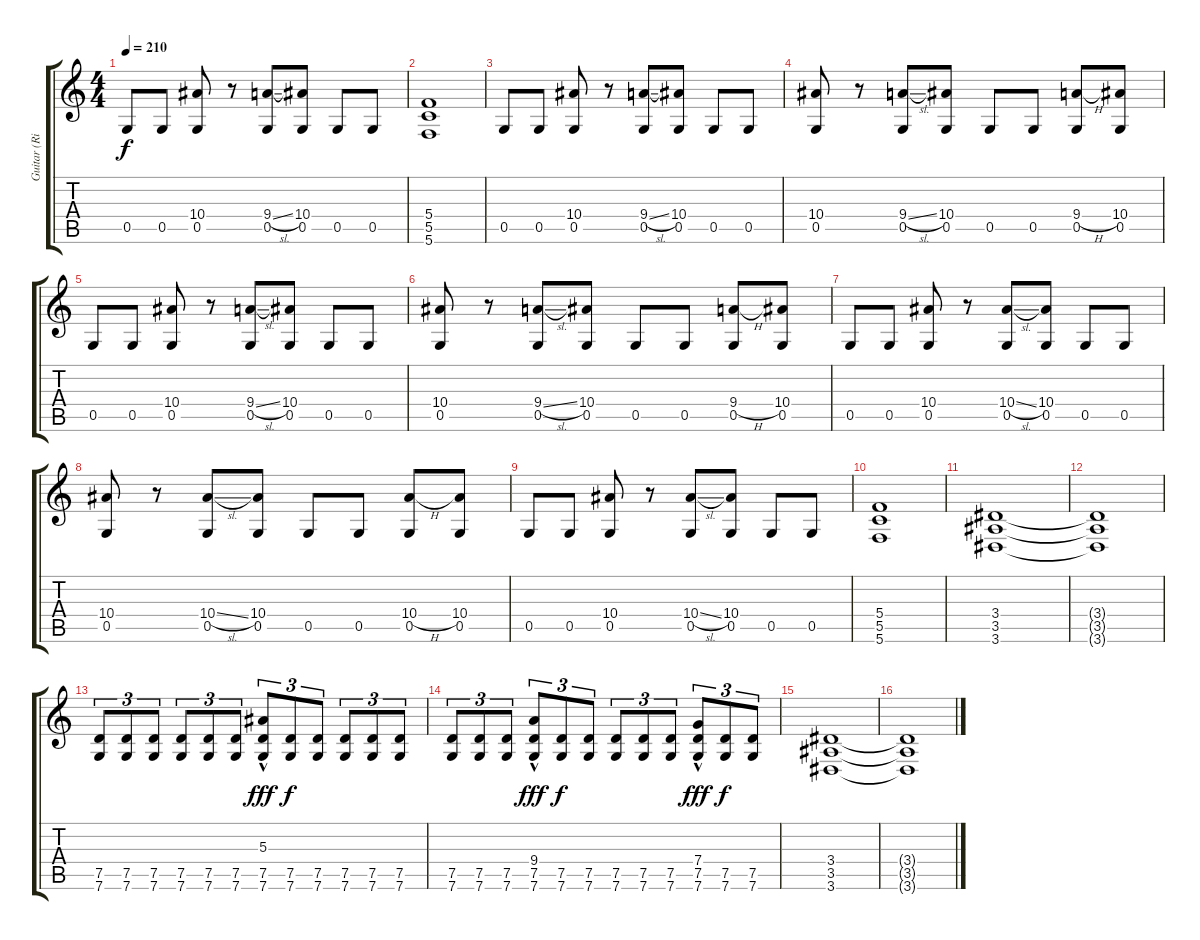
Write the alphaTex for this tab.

\track ("Guitar (Right)" "Guitar (Ri") {instrument distortionguitar}
\staff {score tabs}
\tuning (D4 A3 F3 C3 G2 C2) {hide}
\ts (4 4)
\tempo 210
\clef g2
\ks c
0.5.8{dy f} 0.5.8 (10.4 0.5).8 r.8 (9.4{sl} 0.5).8 (10.4 0.5).8 0.5.8 0.5.8 |
(5.4 5.5 5.6).1 |
0.5.8 0.5.8 (10.4 0.5).8 r.8 (9.4{sl} 0.5).8 (10.4 0.5).8 0.5.8 0.5.8 |
(10.4 0.5).8 r.8 (9.4{sl} 0.5).8 (10.4 0.5).8 0.5.8 0.5.8 (9.4{h} 0.5).8 (10.4 0.5).8 |
0.5.8 0.5.8 (10.4 0.5).8 r.8 (9.4{sl} 0.5).8 (10.4 0.5).8 0.5.8 0.5.8 |
(10.4 0.5).8 r.8 (9.4{sl} 0.5).8 (10.4 0.5).8 0.5.8 0.5.8 (9.4{h} 0.5).8 (10.4 0.5).8 |
0.5.8 0.5.8 (10.4 0.5).8 r.8 (10.4{sl} 0.5).8 (10.4 0.5).8 0.5.8 0.5.8 |
(10.4 0.5).8 r.8 (10.4{sl} 0.5).8 (10.4 0.5).8 0.5.8 0.5.8 (10.4{h} 0.5).8 (10.4 0.5).8 |
0.5.8 0.5.8 (10.4 0.5).8 r.8 (10.4{sl} 0.5).8 (10.4 0.5).8 0.5.8 0.5.8 |
(5.4 5.5 5.6).1 |
(3.4 3.5 3.6).1 |
(3.4{t} 3.5{t} 3.6{t}).1 |
(7.5 7.6).8{tu (3 2)} (7.5 7.6).8{tu (3 2)} (7.5 7.6).8{tu (3 2)} (7.5 7.6).8{tu (3 2)} (7.5 7.6).8{tu (3 2)} (7.5 7.6).8{tu (3 2)} (5.3{hac} 7.5 7.6).8{tu (3 2) dy fff} (7.5 7.6).8{tu (3 2) dy f} (7.5 7.6).8{tu (3 2)} (7.5 7.6).8{tu (3 2)} (7.5 7.6).8{tu (3 2)} (7.5 7.6).8{tu (3 2)} |
(7.5 7.6).8{tu (3 2)} (7.5 7.6).8{tu (3 2)} (7.5 7.6).8{tu (3 2)} (9.4{hac} 7.5 7.6).8{tu (3 2) dy fff} (7.5 7.6).8{tu (3 2) dy f} (7.5 7.6).8{tu (3 2)} (7.5 7.6).8{tu (3 2)} (7.5 7.6).8{tu (3 2)} (7.5 7.6).8{tu (3 2)} (7.4{hac} 7.5 7.6).8{tu (3 2) dy fff} (7.5 7.6).8{tu (3 2) dy f} (7.5 7.6).8{tu (3 2)} |
(3.4 3.5 3.6).1 |
(3.4{t} 3.5{t} 3.6{t}).1
